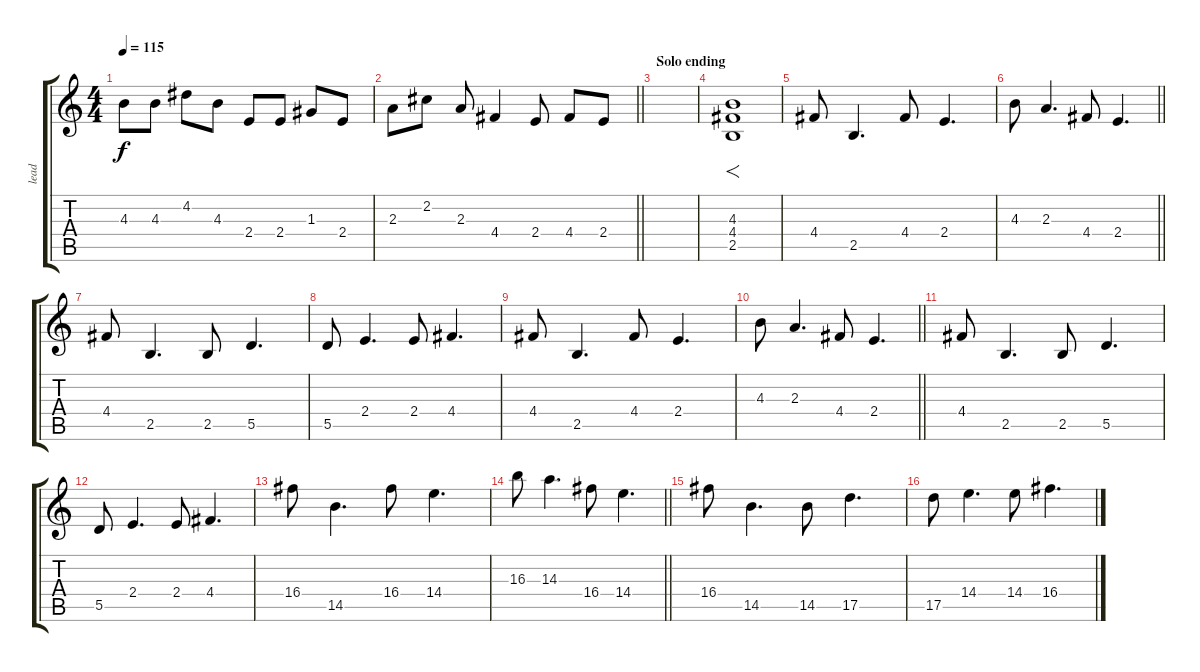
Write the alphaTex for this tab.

\track ("lead" "lead") {instrument distortionguitar}
\staff {score tabs}
\tuning (E4 B3 G3 D3 A2 E2) {hide}
\ts (4 4)
\tempo 115
\clef g2
\ks c
4.3.8{dy f} 4.3.8 4.2.8 4.3.8 2.4.8 2.4.8 1.3.8 2.4.8 |
\barLineRight lightlight
2.3.8 2.2.8 2.3.8 4.4.4 2.4.8 4.4.8 2.4.8 |
\section ("" "Solo ending")
|
(4.3 4.4 2.5).1{f} |
4.4.8 2.5.4{d} 4.4.8 2.4.4{d} |
\barLineRight lightlight
4.3.8 2.3.4{d} 4.4.8 2.4.4{d} |
4.4.8 2.5.4{d} 2.5.8 5.5.4{d} |
5.5.8 2.4.4{d} 2.4.8 4.4.4{d} |
4.4.8 2.5.4{d} 4.4.8 2.4.4{d} |
\barLineRight lightlight
4.3.8 2.3.4{d} 4.4.8 2.4.4{d} |
4.4.8 2.5.4{d} 2.5.8 5.5.4{d} |
5.5.8 2.4.4{d} 2.4.8 4.4.4{d} |
16.4.8 14.5.4{d} 16.4.8 14.4.4{d} |
\barLineRight lightlight
16.3.8 14.3.4{d} 16.4.8 14.4.4{d} |
16.4.8 14.5.4{d} 14.5.8 17.5.4{d} |
17.5.8 14.4.4{d} 14.4.8 16.4.4{d}
